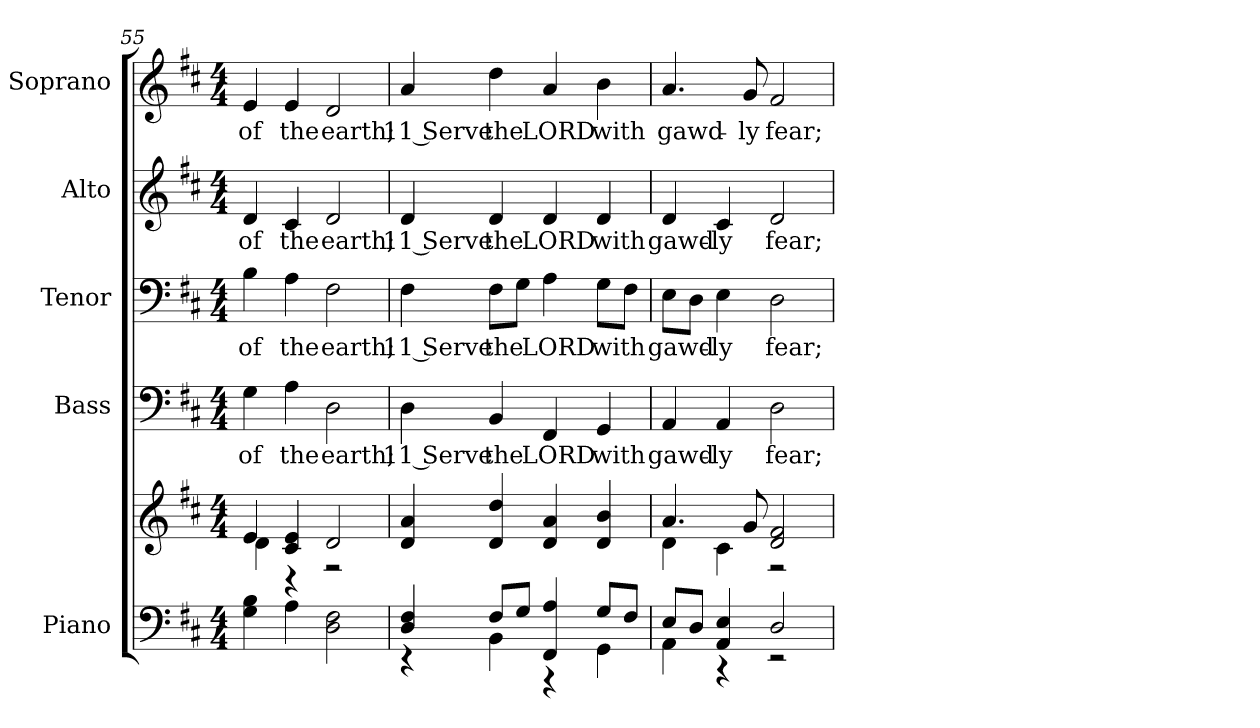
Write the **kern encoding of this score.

**kern	**kern	**kern	**text	**kern	**text	**kern	**text	**kern	**text
*part5	*part5	*part4	*part4	*part3	*part3	*part2	*part2	*part1	*part1
*staff6	*staff5	*staff4	*staff4	*staff3	*staff3	*staff2	*staff2	*staff1	*staff1
*I"Piano	*	*I"Bass	*	*I"Tenor	*	*I"Alto	*	*I"Soprano	*
*I'Pno.	*	*I'B.	*	*	*	*I'A.	*	*I'S.	*
!!LO:PB:g=z
*clefF4	*clefG2	*clefF4	*	*clefF4	*	*clefG2	*	*clefG2	*
*k[f#c#]	*k[f#c#]	*k[f#c#]	*	*k[f#c#]	*	*k[f#c#]	*	*k[f#c#]	*
*D:	*D:	*D:	*	*D:	*	*D:	*	*D:	*
*M4/4	*M4/4	*M4/4	*	*M4/4	*	*M4/4	*	*M4/4	*
=55	=55	=55	=55	=55	=55	=55	=55	=55	=55
*	*^	*	*	*	*	*	*	*	*
!	!	!	!	!LO:LY:b:color=#000000	!	!	!	!	!	!
!	!	!	!	!	!	!LO:LY:b:color=#000000	!	!	!	!
!	!	!	!	!	!	!	!	!LO:LY:b:color=#000000	!	!
!	!	!	!	!	!	!	!	!	!	!LO:LY:b:color=#000000
4Gi\ 4Bi	4ei/	4di\	4Gi\	of	4Bi\	of	4di/	of	4ei/	of
!	!	!	!	!LO:LY:b:color=#000000	!	!	!	!	!	!
!	!	!	!	!	!	!LO:LY:b:color=#000000	!	!	!	!
!	!	!	!	!	!	!	!	!LO:LY:b:color=#000000	!	!
!	!	!	!	!	!	!	!	!	!	!LO:LY:b:color=#000000
4Ai\	4c#i/ 4ei	4r	4Ai\	the	4Ai\	the	4c#i/	the	4ei/	the
!	!	!	!	!LO:LY:b:color=#000000	!	!	!	!	!	!
!	!	!	!	!	!	!LO:LY:b:color=#000000	!	!	!	!
!	!	!	!	!	!	!	!	!LO:LY:b:color=#000000	!	!
!	!	!	!	!	!	!	!	!	!	!LO:LY:b:color=#000000
2Di\ 2F#i	2di/	2r	2Di\	earth;	2F#i\	earth;	2di/	earth;	2di/	earth;
*	*v	*v	*	*	*	*	*	*	*	*
=56	=56	=56	=56	=56	=56	=56	=56	=56	=56
*^	*	*	*	*	*	*	*	*	*
*	*	*^	*	*	*	*	*	*	*	*
!	!	!	!	!	!LO:LY:b:color=#000000	!	!	!	!	!	!
*	*	*v	*v	*	*	*	*	*	*	*	*
*	*	*^	*	*	*	*	*	*	*	*
!	!	!	!	!	!	!	!LO:LY:b:color=#000000	!	!	!	!
*	*	*v	*v	*	*	*	*	*	*	*	*
*	*	*^	*	*	*	*	*	*	*	*
!	!	!	!	!	!	!	!	!	!LO:LY:b:color=#000000	!	!
*	*	*v	*v	*	*	*	*	*	*	*	*
*	*	*^	*	*	*	*	*	*	*	*
!	!	!	!	!	!	!	!	!	!	!	!LO:LY:b:color=#000000
*	*	*v	*v	*	*	*	*	*	*	*	*
4Di/ 4F#i	4r	4di/ 4ai	4Di\	11 Serve	4F#i\	11 Serve	4di/	11 Serve	4ai/	11 Serve
!	!	!	!	!LO:LY:b:color=#000000	!	!	!	!	!	!
!	!	!	!	!	!	!LO:LY:b:color=#000000	!	!	!	!
!	!	!	!	!	!	!	!	!LO:LY:b:color=#000000	!	!
!	!	!	!	!	!	!	!	!	!	!LO:LY:b:color=#000000
8F#i/L	4BBi\	4di/ 4ddi	4BBi/	the	8F#i\L	the	4di/	the	4ddi\	the
8Gi/J	.	.	.	.	8Gi\J	.	.	.	.	.
!	!	!	!	!LO:LY:b:color=#000000	!	!	!	!	!	!
!	!	!	!	!	!	!LO:LY:b:color=#000000	!	!	!	!
!	!	!	!	!	!	!	!	!LO:LY:b:color=#000000	!	!
!	!	!	!	!	!	!	!	!	!	!LO:LY:b:color=#000000
4FF#i/ 4Ai	4r	4di/ 4ai	4FF#i/	LORD	4Ai\	LORD	4di/	LORD	4ai/	LORD
!	!	!	!	!LO:LY:b:color=#000000	!	!	!	!	!	!
!	!	!	!	!	!	!LO:LY:b:color=#000000	!	!	!	!
!	!	!	!	!	!	!	!	!LO:LY:b:color=#000000	!	!
!	!	!	!	!	!	!	!	!	!	!LO:LY:b:color=#000000
8Gi/L	4GGi\	4di/ 4bi	4GGi/	with	8Gi\L	with	4di/	with	4bi\	with
8F#i/J	.	.	.	.	8F#i\J	.	.	.	.	.
=57	=57	=57	=57	=57	=57	=57	=57	=57	=57	=57
*	*	*^	*	*	*	*	*	*	*	*
!	!	!	!	!	!LO:LY:b:color=#000000	!	!	!	!	!	!
!	!	!	!	!	!	!	!LO:LY:b:color=#000000	!	!	!	!
!	!	!	!	!	!	!	!	!	!LO:LY:b:color=#000000	!	!
!	!	!	!	!	!	!	!	!	!	!	!LO:LY:b:color=#000000
8Ei/L	4AAi\	4.ai/	4di\	4AAi/	gawd-	8Ei\L	gawd-	4di/	gawd-	4.ai/	gawd-
8Di/J	.	.	.	.	.	8Di\J	.	.	.	.	.
!	!	!	!	!	!LO:LY:b:color=#000000	!	!	!	!	!	!
!	!	!	!	!	!	!	!LO:LY:b:color=#000000	!	!	!	!
!	!	!	!	!	!	!	!	!	!LO:LY:b:color=#000000	!	!
4AAi/ 4Ei	4r	.	4c#i\	4AAi/	-ly	4Ei\	-ly	4c#i/	-ly	.	.
!	!	!	!	!	!	!	!	!	!	!	!LO:LY:b:color=#000000
.	.	8gi/	.	.	.	.	.	.	.	8gi/	-ly
!	!	!	!	!	!LO:LY:b:color=#000000	!	!	!	!	!	!
!	!	!	!	!	!	!	!LO:LY:b:color=#000000	!	!	!	!
!	!	!	!	!	!	!	!	!	!LO:LY:b:color=#000000	!	!
!	!	!	!	!	!	!	!	!	!	!	!LO:LY:b:color=#000000
2Di/	2r	2di/ 2f#i	2r	2Di\	fear;	2Di\	fear;	2di/	fear;	2f#i/	fear;
*v	*v	*	*	*	*	*	*	*	*	*	*
*	*v	*v	*	*	*	*	*	*	*	*
=	=	=	=	=	=	=	=	=	=
*-	*-	*-	*-	*-	*-	*-	*-	*-	*-
